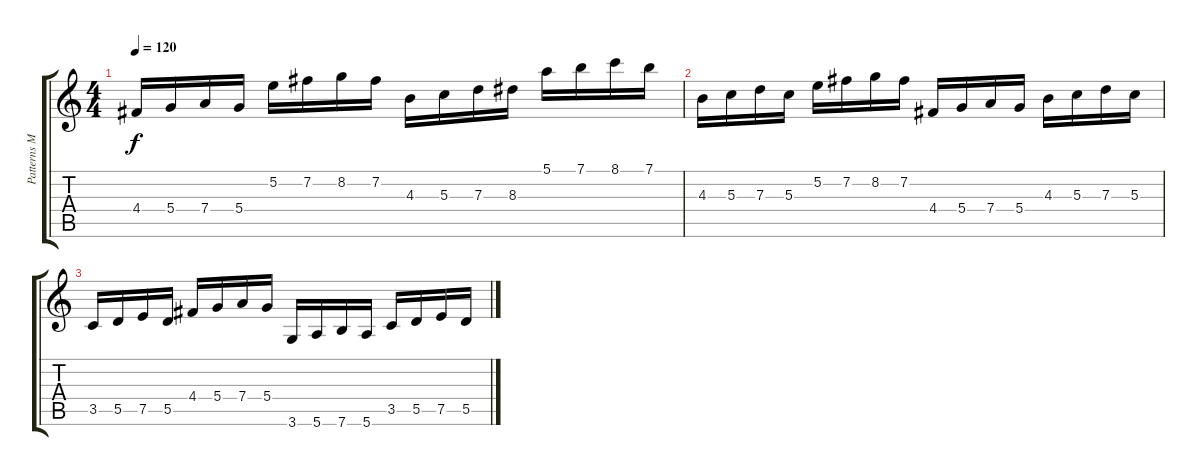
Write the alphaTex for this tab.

\track ("Patterns Mania..." "Patterns M") {instrument overdrivenguitar}
\staff {score tabs}
\tuning (E4 B3 G3 D3 A2 E2) {hide}
\ts (4 4)
\tempo 120
\clef g2
\ks c
4.4.16{dy f} 5.4.16 7.4.16 5.4.16 5.2.16 7.2.16 8.2.16 7.2.16 4.3.16 5.3.16 7.3.16 8.3.16 5.1.16 7.1.16 8.1.16 7.1.16 |
4.3.16 5.3.16 7.3.16 5.3.16 5.2.16 7.2.16 8.2.16 7.2.16 4.4.16 5.4.16 7.4.16 5.4.16 4.3.16 5.3.16 7.3.16 5.3.16 |
3.5.16 5.5.16 7.5.16 5.5.16 4.4.16 5.4.16 7.4.16 5.4.16 3.6.16 5.6.16 7.6.16 5.6.16 3.5.16 5.5.16 7.5.16 5.5.16
